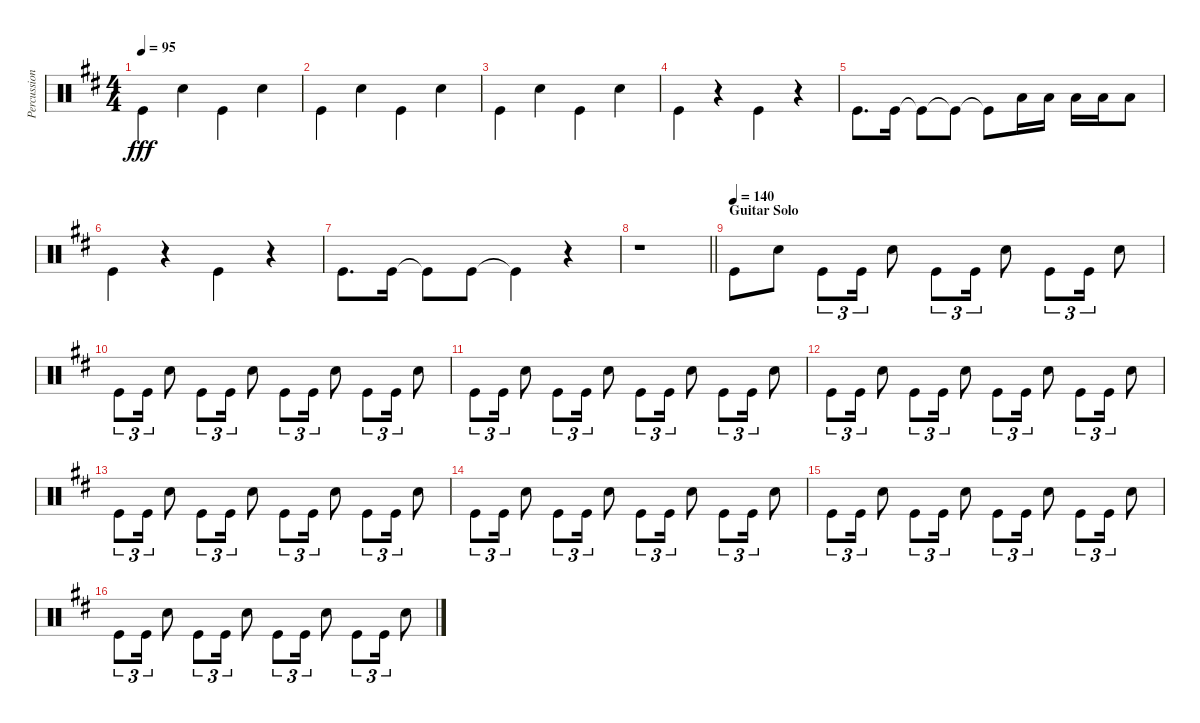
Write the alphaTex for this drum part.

\track ("Percussion" "Percussion") {instrument percussion}
\staff {score}
\articulation defaults
\ts (4 4)
\tempo 95
\clef neutral
\ks d "Kick (hit)".4{dy fff beam Down} "Snare (hit) 2".4{beam Down} "Kick (hit)".4{beam Down} "Snare (hit) 2".4{beam Down}
|
"Kick (hit)".4{beam Down} "Snare (hit) 2".4{beam Down} "Kick (hit)".4{beam Down} "Snare (hit) 2".4{beam Down} |
"Kick (hit)".4{beam Down} "Snare (hit) 2".4{beam Down} "Kick (hit)".4{beam Down} "Snare (hit) 2".4{beam Down} |
"Kick (hit)".4{beam Down} r.4 "Kick (hit)".4{beam Down} r.4 |
"Kick (hit)".8{d beam Down} "Kick (hit)".16{beam Down} "Kick (hit)"{t}.8{beam Down} "Kick (hit)"{t}.8{beam Down} "Kick (hit)"{t}.8{beam Down} "Low Tom (hit)".16{beam Down} "Low Tom (hit)".16{beam Down} "Low Tom (hit)".16{beam Down} "Low Tom (hit)".16{beam Down} "Low Tom (hit)".8{beam Down} |
"Kick (hit)".4{beam Down} r.4 "Kick (hit)".4{beam Down} r.4 |
"Kick (hit)".8{d beam Down} "Kick (hit)".16{beam Down} "Kick (hit)"{t}.8{beam Down} "Kick (hit)".8{beam Down} "Kick (hit)"{t}.4{beam Down} r.4 |
\barLineRight lightlight
r.1 |
\section ("" "Guitar Solo")
\tempo (140)
"Kick (hit)".8{beam Down} "Snare (hit) 2".8{beam Down} "Kick (hit)".8{tu (3 2) beam Down} "Kick (hit)".16{tu (3 2) beam Down} "Snare (hit) 2".8{beam Down} "Kick (hit)".8{tu (3 2) beam Down} "Kick (hit)".16{tu (3 2) beam Down} "Snare (hit) 2".8{beam Down} "Kick (hit)".8{tu (3 2) beam Down} "Kick (hit)".16{tu (3 2) beam Down} "Snare (hit) 2".8{beam Down} |
"Kick (hit)".8{tu (3 2) beam Down} "Kick (hit)".16{tu (3 2) beam Down} "Snare (hit) 2".8{beam Down} "Kick (hit)".8{tu (3 2) beam Down} "Kick (hit)".16{tu (3 2) beam Down} "Snare (hit) 2".8{beam Down} "Kick (hit)".8{tu (3 2) beam Down} "Kick (hit)".16{tu (3 2) beam Down} "Snare (hit) 2".8{beam Down} "Kick (hit)".8{tu (3 2) beam Down} "Kick (hit)".16{tu (3 2) beam Down} "Snare (hit) 2".8{beam Down} |
"Kick (hit)".8{tu (3 2) beam Down} "Kick (hit)".16{tu (3 2) beam Down} "Snare (hit) 2".8{beam Down} "Kick (hit)".8{tu (3 2) beam Down} "Kick (hit)".16{tu (3 2) beam Down} "Snare (hit) 2".8{beam Down} "Kick (hit)".8{tu (3 2) beam Down} "Kick (hit)".16{tu (3 2) beam Down} "Snare (hit) 2".8{beam Down} "Kick (hit)".8{tu (3 2) beam Down} "Kick (hit)".16{tu (3 2) beam Down} "Snare (hit) 2".8{beam Down} |
"Kick (hit)".8{tu (3 2) beam Down} "Kick (hit)".16{tu (3 2) beam Down} "Snare (hit) 2".8{beam Down} "Kick (hit)".8{tu (3 2) beam Down} "Kick (hit)".16{tu (3 2) beam Down} "Snare (hit) 2".8{beam Down} "Kick (hit)".8{tu (3 2) beam Down} "Kick (hit)".16{tu (3 2) beam Down} "Snare (hit) 2".8{beam Down} "Kick (hit)".8{tu (3 2) beam Down} "Kick (hit)".16{tu (3 2) beam Down} "Snare (hit) 2".8{beam Down} |
"Kick (hit)".8{tu (3 2) beam Down} "Kick (hit)".16{tu (3 2) beam Down} "Snare (hit) 2".8{beam Down} "Kick (hit)".8{tu (3 2) beam Down} "Kick (hit)".16{tu (3 2) beam Down} "Snare (hit) 2".8{beam Down} "Kick (hit)".8{tu (3 2) beam Down} "Kick (hit)".16{tu (3 2) beam Down} "Snare (hit) 2".8{beam Down} "Kick (hit)".8{tu (3 2) beam Down} "Kick (hit)".16{tu (3 2) beam Down} "Snare (hit) 2".8{beam Down} |
"Kick (hit)".8{tu (3 2) beam Down} "Kick (hit)".16{tu (3 2) beam Down} "Snare (hit) 2".8{beam Down} "Kick (hit)".8{tu (3 2) beam Down} "Kick (hit)".16{tu (3 2) beam Down} "Snare (hit) 2".8{beam Down} "Kick (hit)".8{tu (3 2) beam Down} "Kick (hit)".16{tu (3 2) beam Down} "Snare (hit) 2".8{beam Down} "Kick (hit)".8{tu (3 2) beam Down} "Kick (hit)".16{tu (3 2) beam Down} "Snare (hit) 2".8{beam Down} |
"Kick (hit)".8{tu (3 2) beam Down} "Kick (hit)".16{tu (3 2) beam Down} "Snare (hit) 2".8{beam Down} "Kick (hit)".8{tu (3 2) beam Down} "Kick (hit)".16{tu (3 2) beam Down} "Snare (hit) 2".8{beam Down} "Kick (hit)".8{tu (3 2) beam Down} "Kick (hit)".16{tu (3 2) beam Down} "Snare (hit) 2".8{beam Down} "Kick (hit)".8{tu (3 2) beam Down} "Kick (hit)".16{tu (3 2) beam Down} "Snare (hit) 2".8{beam Down} |
"Kick (hit)".8{tu (3 2) beam Down} "Kick (hit)".16{tu (3 2) beam Down} "Snare (hit) 2".8{beam Down} "Kick (hit)".8{tu (3 2) beam Down} "Kick (hit)".16{tu (3 2) beam Down} "Snare (hit) 2".8{beam Down} "Kick (hit)".8{tu (3 2) beam Down} "Kick (hit)".16{tu (3 2) beam Down} "Snare (hit) 2".8{beam Down} "Kick (hit)".8{tu (3 2) beam Down} "Kick (hit)".16{tu (3 2) beam Down} "Snare (hit) 2".8{beam Down}
